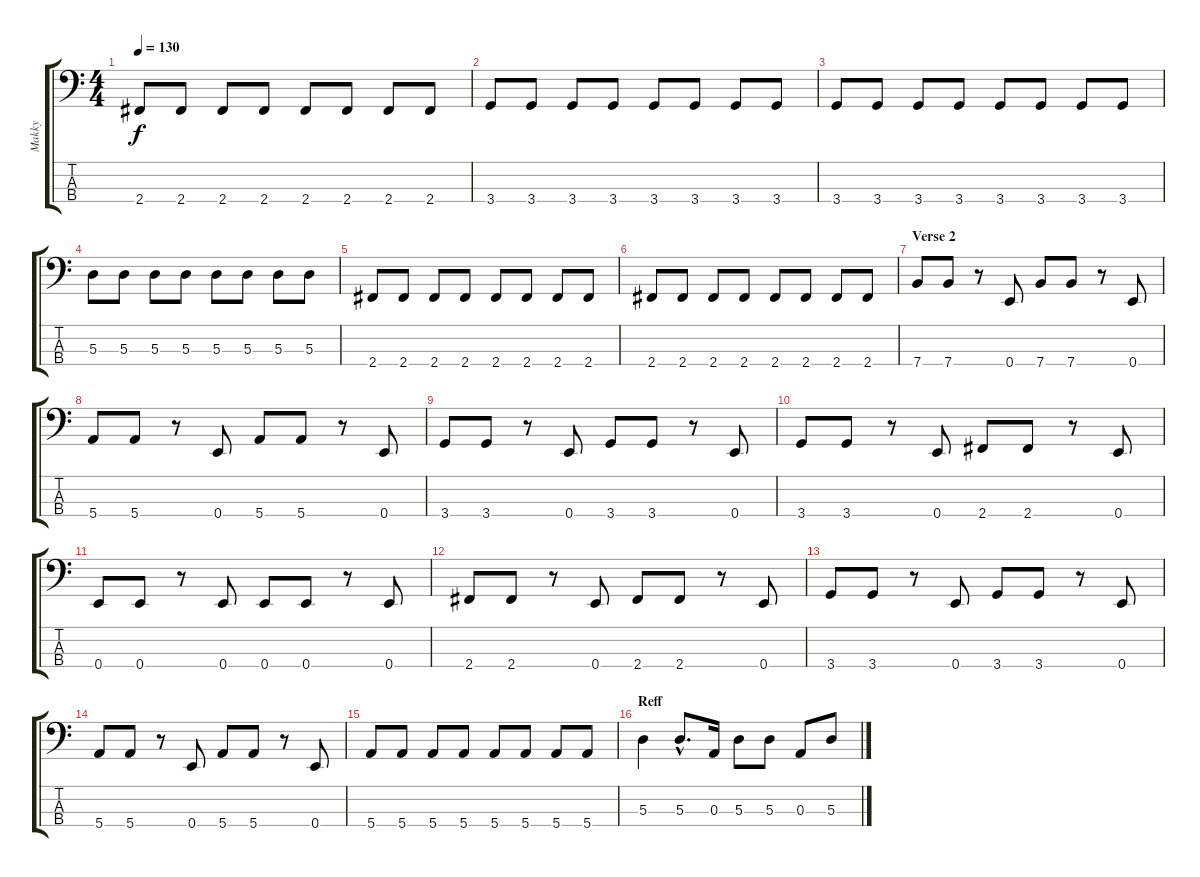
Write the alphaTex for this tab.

\track ("Makky" "Makky") {instrument electricbassfinger}
\staff {score tabs}
\tuning (G2 D2 A1 E1) {hide}
\ts (4 4)
\tempo 130
\clef f4
\ks c
2.4.8{dy f} 2.4.8 2.4.8 2.4.8 2.4.8 2.4.8 2.4.8 2.4.8 |
3.4.8 3.4.8 3.4.8 3.4.8 3.4.8 3.4.8 3.4.8 3.4.8 |
3.4.8 3.4.8 3.4.8 3.4.8 3.4.8 3.4.8 3.4.8 3.4.8 |
5.3.8 5.3.8 5.3.8 5.3.8 5.3.8 5.3.8 5.3.8 5.3.8 |
2.4.8 2.4.8 2.4.8 2.4.8 2.4.8 2.4.8 2.4.8 2.4.8 |
2.4.8 2.4.8 2.4.8 2.4.8 2.4.8 2.4.8 2.4.8 2.4.8 |
\section ("" "Verse 2")
7.4.8 7.4.8 r.8 0.4.8 7.4.8 7.4.8 r.8 0.4.8 |
5.4.8 5.4.8 r.8 0.4.8 5.4.8 5.4.8 r.8 0.4.8 |
3.4.8 3.4.8 r.8 0.4.8 3.4.8 3.4.8 r.8 0.4.8 |
3.4.8 3.4.8 r.8 0.4.8 2.4.8 2.4.8 r.8 0.4.8 |
0.4.8 0.4.8 r.8 0.4.8 0.4.8 0.4.8 r.8 0.4.8 |
2.4.8 2.4.8 r.8 0.4.8 2.4.8 2.4.8 r.8 0.4.8 |
3.4.8 3.4.8 r.8 0.4.8 3.4.8 3.4.8 r.8 0.4.8 |
5.4.8 5.4.8 r.8 0.4.8 5.4.8 5.4.8 r.8 0.4.8 |
5.4.8 5.4.8 5.4.8 5.4.8 5.4.8 5.4.8 5.4.8 5.4.8 |
\section ("" "Reff")
5.3.4 5.3{hac}.8{d} 0.3.16 5.3.8 5.3.8 0.3.8 5.3.8
